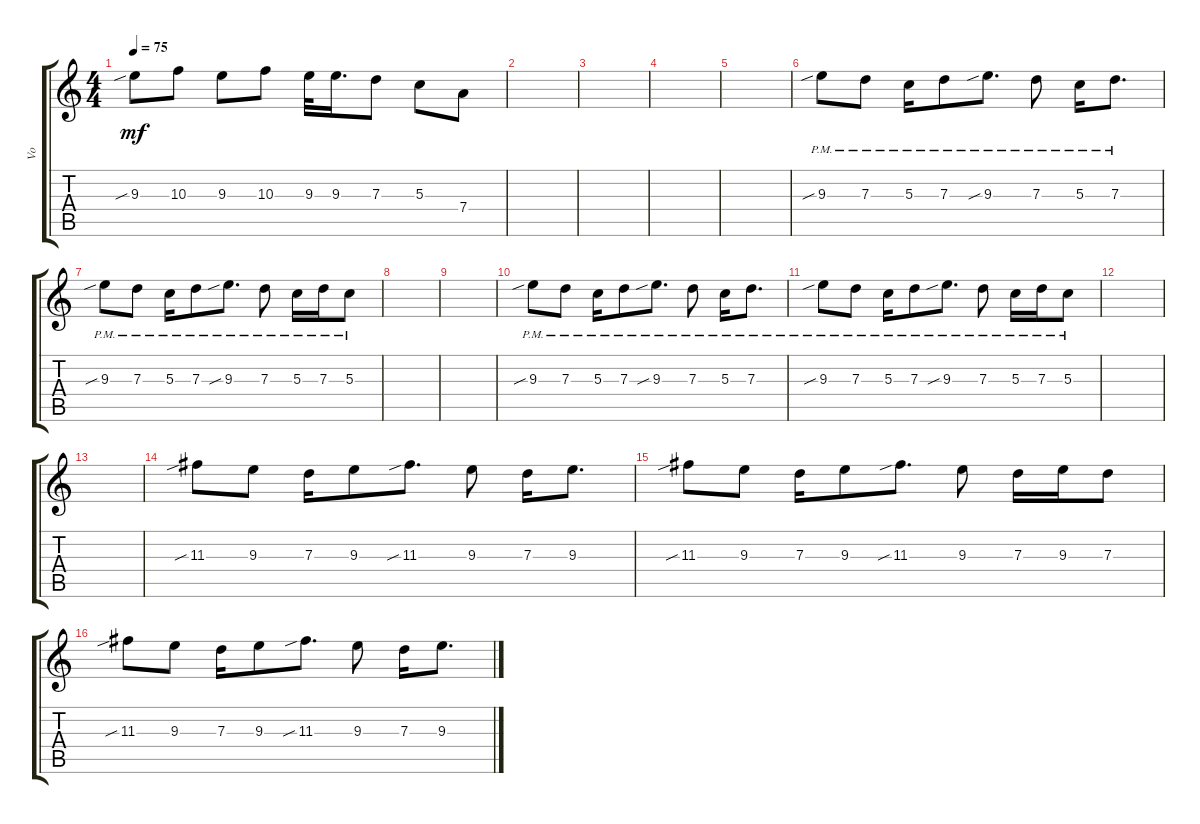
\track ("Vo" "Vo") {instrument acousticguitarsteel}
\staff {score tabs}
\tuning (E4 B3 G3 D3 A2 E2) {hide}
\ts (4 4)
\tempo 75
\clef g2
\ks c
9.3{sib}.8{dy mf} 10.3.8 9.3.8 10.3.8 9.3.32 9.3.16{d} 7.3.8 5.3.8 7.4.8 |
|
|
|
|
9.3{sib pm}.8 7.3{pm}.8 5.3{pm}.16 7.3{pm}.8 9.3{sib pm}.8{d} 7.3{pm}.8 5.3{pm}.16 7.3{pm}.8{d} |
9.3{sib pm}.8 7.3{pm}.8 5.3{pm}.16 7.3{pm}.8 9.3{sib pm}.8{d} 7.3{pm}.8 5.3{pm}.16 7.3{pm}.16 5.3{pm}.8 |
|
|
9.3{sib pm}.8 7.3{pm}.8 5.3{pm}.16 7.3{pm}.8 9.3{sib pm}.8{d} 7.3{pm}.8 5.3{pm}.16 7.3{pm}.8{d} |
9.3{sib pm}.8 7.3{pm}.8 5.3{pm}.16 7.3{pm}.8 9.3{sib pm}.8{d} 7.3{pm}.8 5.3{pm}.16 7.3{pm}.16 5.3{pm}.8 |
|
|
11.3{sib}.8 9.3.8 7.3.16 9.3.8 11.3{sib}.8{d} 9.3.8 7.3.16 9.3.8{d} |
11.3{sib}.8 9.3.8 7.3.16 9.3.8 11.3{sib}.8{d} 9.3.8 7.3.16 9.3.16 7.3.8 |
11.3{sib}.8 9.3.8 7.3.16 9.3.8 11.3{sib}.8{d} 9.3.8 7.3.16 9.3.8{d}
